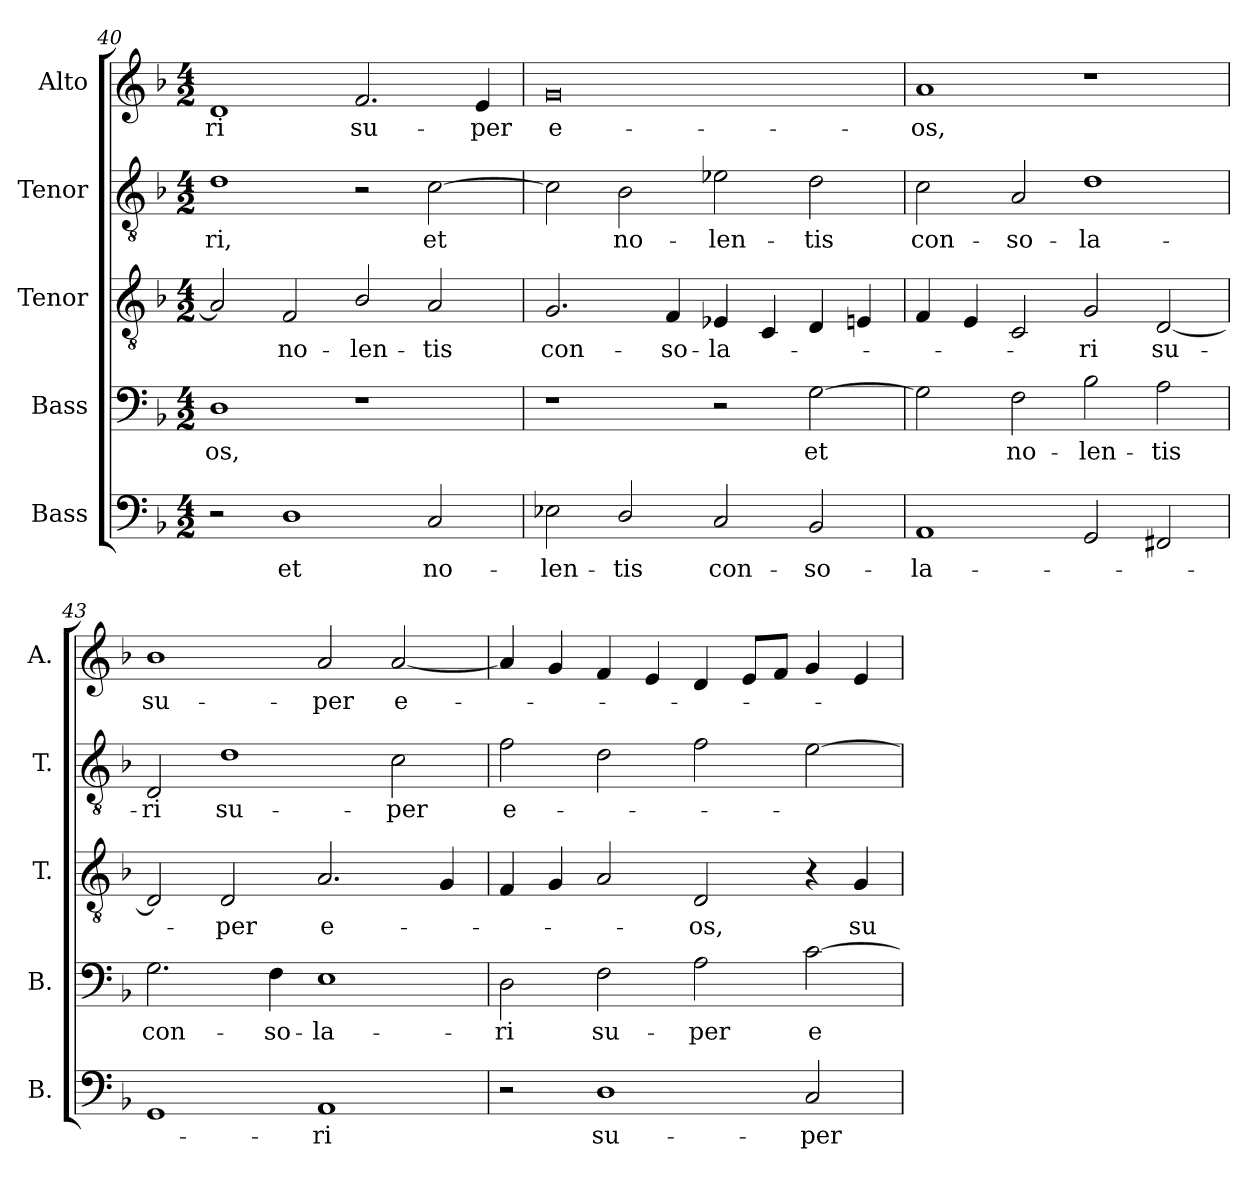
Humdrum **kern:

**kern	**text	**kern	**text	**kern	**text	**kern	**text	**kern	**text
*part5	*part5	*part4	*part4	*part3	*part3	*part2	*part2	*part1	*part1
*staff5	*staff5	*staff4	*staff4	*staff3	*staff3	*staff2	*staff2	*staff1	*staff1
*I"Bass	*	*I"Bass	*	*I"Tenor	*	*I"Tenor	*	*I"Alto	*
*I'B.	*	*I'B.	*	*I'T.	*	*I'T.	*	*I'A.	*
*clefF4	*	*clefF4	*	*clefGv2	*	*clefGv2	*	*clefG2	*
*	*	*	*	*ITrd7c12	*	*ITrd7c12	*	*	*
*k[b-]	*	*k[b-]	*	*k[b-]	*	*k[b-]	*	*k[b-]	*
*F:	*	*F:	*	*F:	*	*F:	*	*F:	*
*M4/2	*	*M4/2	*	*M4/2	*	*M4/2	*	*M4/2	*
=40	=40	=40	=40	=40	=40	=40	=40	=40	=40
!	!	!	!LO:LY:b:color=#000000	!	!	!	!	!	!
!	!	!	!	!	!	!	!LO:LY:b:color=#000000	!	!
!	!	!	!	!	!	!	!	!	!LO:LY:b:color=#000000
2r	.	1Di	-os,	2AAi/]	.	1Di	-ri,	1di	-ri
!	!LO:LY:b:color=#000000	!	!	!	!	!	!	!	!
!	!	!	!	!	!LO:LY:b:color=#000000	!	!	!	!
1Di	et	.	.	2FFi/	no-	.	.	.	.
!	!	!	!	!	!LO:LY:b:color=#000000	!	!	!	!
!	!	!	!	!	!	!	!	!	!LO:LY:b:color=#000000
.	.	1r	.	2BB-i/	-len-	2r	.	2.fi/	su-
!	!LO:LY:b:color=#000000	!	!	!	!	!	!	!	!
!	!	!	!	!	!LO:LY:b:color=#000000	!	!	!	!
!	!	!	!	!	!	!	!LO:LY:b:color=#000000	!	!
2Ci/	no-	.	.	2AAi/	-tis	[2Ci\	et	.	.
!	!	!	!	!	!	!	!	!	!LO:LY:b:color=#000000
.	.	.	.	.	.	.	.	4ei/	-per
=41	=41	=41	=41	=41	=41	=41	=41	=41	=41
!	!LO:LY:b:color=#000000	!	!	!	!	!	!	!	!
!	!	!	!	!	!LO:LY:b:color=#000000	!	!	!	!
!	!	!	!	!	!	!	!	!	!LO:LY:b:color=#000000
2E-Xi\	-len-	1r	.	2.GGi/	con-	2Ci\]	.	0gi	e-
!	!LO:LY:b:color=#000000	!	!	!	!	!	!	!	!
!	!	!	!	!	!	!	!LO:LY:b:color=#000000	!	!
2Di/	-tis	.	.	.	.	2BB-i\	no-	.	.
!	!	!	!	!	!LO:LY:b:color=#000000	!	!	!	!
.	.	.	.	4FFi/	-so-	.	.	.	.
!	!LO:LY:b:color=#000000	!	!	!	!	!	!	!	!
!	!	!	!	!	!LO:LY:b:color=#000000	!	!	!	!
!	!	!	!	!	!	!	!LO:LY:b:color=#000000	!	!
2Ci/	con-	2r	.	4EE-Xi/	-la-	2E-Xi\	-len-	.	.
.	.	.	.	4CCi/	.	.	.	.	.
!	!LO:LY:b:color=#000000	!	!	!	!	!	!	!	!
!	!	!	!LO:LY:b:color=#000000	!	!	!	!	!	!
!	!	!	!	!	!	!	!LO:LY:b:color=#000000	!	!
2BB-i/	-so-	[2Gi\	et	4DDi/	.	2Di\	-tis	.	.
.	.	.	.	4EEni/	.	.	.	.	.
=42	=42	=42	=42	=42	=42	=42	=42	=42	=42
!	!LO:LY:b:color=#000000	!	!	!	!	!	!	!	!
!	!	!	!	!	!	!	!LO:LY:b:color=#000000	!	!
!	!	!	!	!	!	!	!	!	!LO:LY:b:color=#000000
1AAi	-la-	2Gi\]	.	4FFi/	.	2Ci\	con-	1ai	-os,
.	.	.	.	4EEi/	.	.	.	.	.
!	!	!	!LO:LY:b:color=#000000	!	!	!	!	!	!
!	!	!	!	!	!	!	!LO:LY:b:color=#000000	!	!
.	.	2Fi\	no-	2CCi/	.	2AAi/	-so-	.	.
!	!	!	!LO:LY:b:color=#000000	!	!	!	!	!	!
!	!	!	!	!	!LO:LY:b:color=#000000	!	!	!	!
!	!	!	!	!	!	!	!LO:LY:b:color=#000000	!	!
2GGi/	.	2B-i\	-len-	2GGi/	-ri	1Di	-la-	1r	.
!	!	!	!LO:LY:b:color=#000000	!	!	!	!	!	!
!	!	!	!	!	!LO:LY:b:color=#000000	!	!	!	!
2FF#Xi/	.	2Ai\	-tis	[2DDi/	su-	.	.	.	.
=43	=43	=43	=43	=43	=43	=43	=43	=43	=43
!	!	!	!LO:LY:b:color=#000000	!	!	!	!	!	!
!	!	!	!	!	!	!	!LO:LY:b:color=#000000	!	!
!	!	!	!	!	!	!	!	!	!LO:LY:b:color=#000000
1GGi	.	2.Gi\	con-	2DDi/]	.	2DDi/	-ri	1b-i	su-
!	!	!	!	!	!LO:LY:b:color=#000000	!	!	!	!
!	!	!	!	!	!	!	!LO:LY:b:color=#000000	!	!
.	.	.	.	2DDi/	-per	1Di	su-	.	.
!	!	!	!LO:LY:b:color=#000000	!	!	!	!	!	!
.	.	4Fi\	-so-	.	.	.	.	.	.
!	!LO:LY:b:color=#000000	!	!	!	!	!	!	!	!
!	!	!	!LO:LY:b:color=#000000	!	!	!	!	!	!
!	!	!	!	!	!LO:LY:b:color=#000000	!	!	!	!
!	!	!	!	!	!	!	!	!	!LO:LY:b:color=#000000
1AAi	-ri	1Ei	-la-	2.AAi/	e-	.	.	2ai/	-per
!	!	!	!	!	!	!	!LO:LY:b:color=#000000	!	!
!	!	!	!	!	!	!	!	!	!LO:LY:b:color=#000000
.	.	.	.	.	.	2Ci\	-per	[2ai/	e-
.	.	.	.	4GGi/	.	.	.	.	.
!!LO:LB:g=z
=44	=44	=44	=44	=44	=44	=44	=44	=44	=44
!	!	!	!LO:LY:b:color=#000000	!	!	!	!	!	!
!	!	!	!	!	!	!	!LO:LY:b:color=#000000	!	!
2r	.	2Di\	-ri	4FFi/	.	2Fi\	e-	4ai/]	.
.	.	.	.	4GGi/	.	.	.	4gi/	.
!	!LO:LY:b:color=#000000	!	!	!	!	!	!	!	!
!	!	!	!LO:LY:b:color=#000000	!	!	!	!	!	!
1Di	su-	2Fi\	su-	2AAi/	.	2Di\	.	4fi/	.
.	.	.	.	.	.	.	.	4ei/	.
!	!	!	!LO:LY:b:color=#000000	!	!	!	!	!	!
!	!	!	!	!	!LO:LY:b:color=#000000	!	!	!	!
.	.	2Ai\	-per	2DDi/	-os,	2Fi\	.	4di/	.
.	.	.	.	.	.	.	.	8ei/L	.
.	.	.	.	.	.	.	.	8fi/J	.
!	!LO:LY:b:color=#000000	!	!	!	!	!	!	!	!
!	!	!	!LO:LY:b:color=#000000	!	!	!	!	!	!
2Ci/	-per	[2ci\	e-	4r	.	[2Ei\	.	4gi/	.
!	!	!	!	!	!LO:LY:b:color=#000000	!	!	!	!
.	.	.	.	4GGi/	su-	.	.	4ei/	.
=	=	=	=	=	=	=	=	=	=
*-	*-	*-	*-	*-	*-	*-	*-	*-	*-
